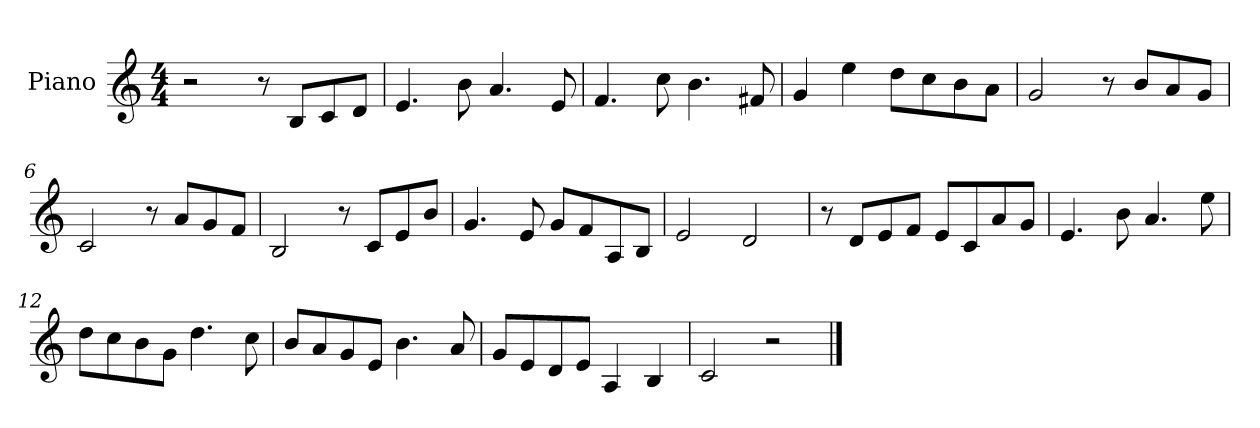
**kern
*part1
*staff1
*I"Piano
*I'Pno
*clefG2
*k[]
*M4/4
=1
2r
8r
8B/L
8c/
8d/J
=2
4.e/
8b\
4.a/
8e/
=3
4.f/
8cc\
4.b\
8f#X/
=4
4g/
4ee\
8dd\L
8cc\
8b\
8a\J
=5
2g/
8r
8b/L
8a/
8g/J
=6
2c/
8r
8a/L
8g/
8f/J
=7
2B/
8r
8c/L
8e/
8b/J
=8
4.g/
8e/
8g/L
8f/
8A/
8B/J
=9
2e/
2d/
=10
8r
8d/L
8e/
8f/J
8e/L
8c/
8a/
8g/J
=11
4.e/
8b\
4.a/
8ee\
=12
8dd\L
8cc\
8b\
8g\J
4.dd\
8cc\
=13
8b/L
8a/
8g/
8e/J
4.b\
8a/
=14
8g/L
8e/
8d/
8e/J
4A/
4B/
=15
2c/
2r
==
*-
